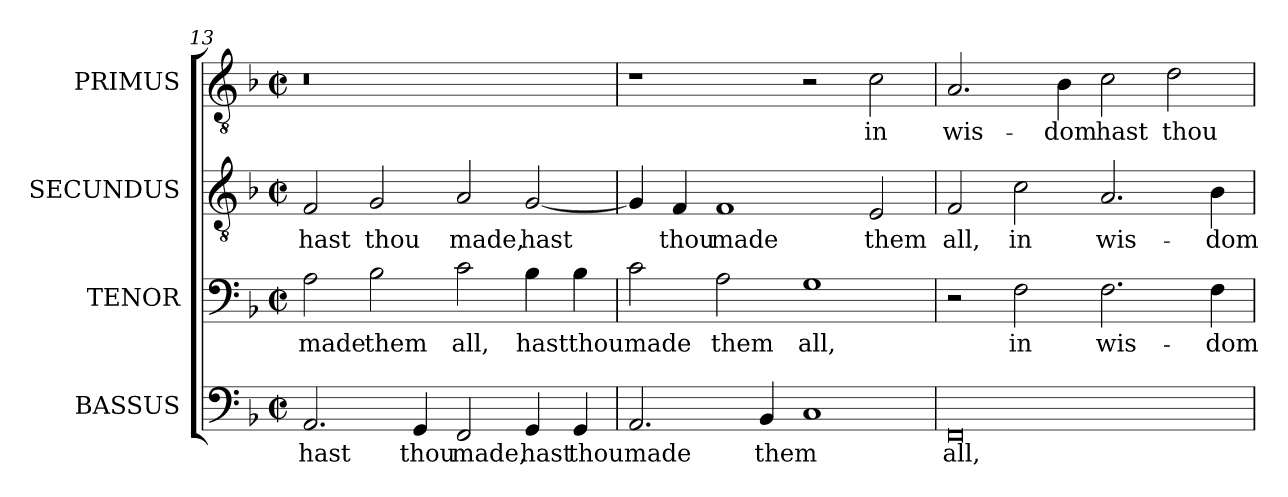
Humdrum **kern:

**kern	**text	**kern	**text	**kern	**text	**kern	**text
*part4	*part4	*part3	*part3	*part2	*part2	*part1	*part1
*staff4	*staff4	*staff3	*staff3	*staff2	*staff2	*staff1	*staff1
*I"BASSUS	*	*I"TENOR	*	*I"SECUNDUS	*	*I"PRIMUS	*
*I'B	*	*	*	*	*	*	*
*clefF4	*	*clefF4	*	*clefGv2	*	*clefGv2	*
*k[b-]	*	*k[b-]	*	*k[b-]	*	*k[b-]	*
*F:	*	*F:	*	*F:	*	*F:	*
*M2/2	*	*M2/2	*	*M2/2	*	*M2/2	*
*met(c|)	*	*met(c|)	*	*met(c|)	*	*met(c|)	*
=13	=13	=13	=13	=13	=13	=13	=13
!	!LO:LY:b:cj	!	!LO:LY:b:cj	!	!LO:LY:b:cj	!	!
2.AA/	hast	2A\	made	2F/	hast	0r	.
!	!	!	!LO:LY:b:cj	!	!LO:LY:b:cj	!	!
.	.	2B-\	them	2G/	thou	.	.
!	!LO:LY:b:cj	!	!	!	!	!	!
4GG/	thou	.	.	.	.	.	.
!	!LO:LY:b:cj	!	!LO:LY:b:cj	!	!LO:LY:b:cj	!	!
2FF/	made,	2c\	all,	2A/	made,	.	.
!	!LO:LY:b:cj	!	!LO:LY:b:cj	!	!LO:LY:b:cj	!	!
4GG/	hast	4B-\	hast	[<2G/	hast	.	.
!	!LO:LY:b:cj	!	!LO:LY:b:cj	!	!	!	!
4GG/	thou	4B-\	thou	.	.	.	.
=14	=14	=14	=14	=14	=14	=14	=14
!	!LO:LY:b:cj	!	!LO:LY:b:cj	!	!LO:LY:b:cj	!	!
2.AA/	made	2c\	made	4G/]	.	1r	.
!	!	!	!	!	!LO:LY:b:cj	!	!
.	.	.	.	4F/	thou	.	.
!	!	!	!LO:LY:b:cj	!	!LO:LY:b:cj	!	!
.	.	2A\	them	1F	made	.	.
!	!LO:LY:b:cj	!	!	!	!	!	!
4BB-/	them	.	.	.	.	.	.
!	!LO:LY:b:cj	!	!LO:LY:b:cj	!	!	!	!
1C	.	1G	all,	.	.	2r	.
!	!	!	!	!	!LO:LY:b:cj	!	!LO:LY:b:rj
.	.	.	.	2E/	them	2c\	in
=15	=15	=15	=15	=15	=15	=15	=15
!	!LO:LY:b:cj	!	!	!	!LO:LY:b:cj	!	!LO:LY:b:rj
0FF	all,	2r	.	2F/	all,	2.A/	wis-
!	!	!	!LO:LY:b:cj	!	!LO:LY:b:cj	!	!
.	.	2F\	in	2c\	in	.	.
!	!	!	!	!	!	!	!LO:LY:b:rj
.	.	.	.	.	.	4B-\	-dom
!	!	!	!LO:LY:b:cj	!	!LO:LY:b:cj	!	!LO:LY:b:rj
.	.	2.F\	wis-	2.A/	wis-	2c\	hast
!	!	!	!	!	!	!	!LO:LY:b:rj
.	.	.	.	.	.	2d\	thou
!	!	!	!LO:LY:b:cj	!	!LO:LY:b:cj	!	!
.	.	4F\	-dom	4B-\	-dom	.	.
=	=	=	=	=	=	=	=
*-	*-	*-	*-	*-	*-	*-	*-
